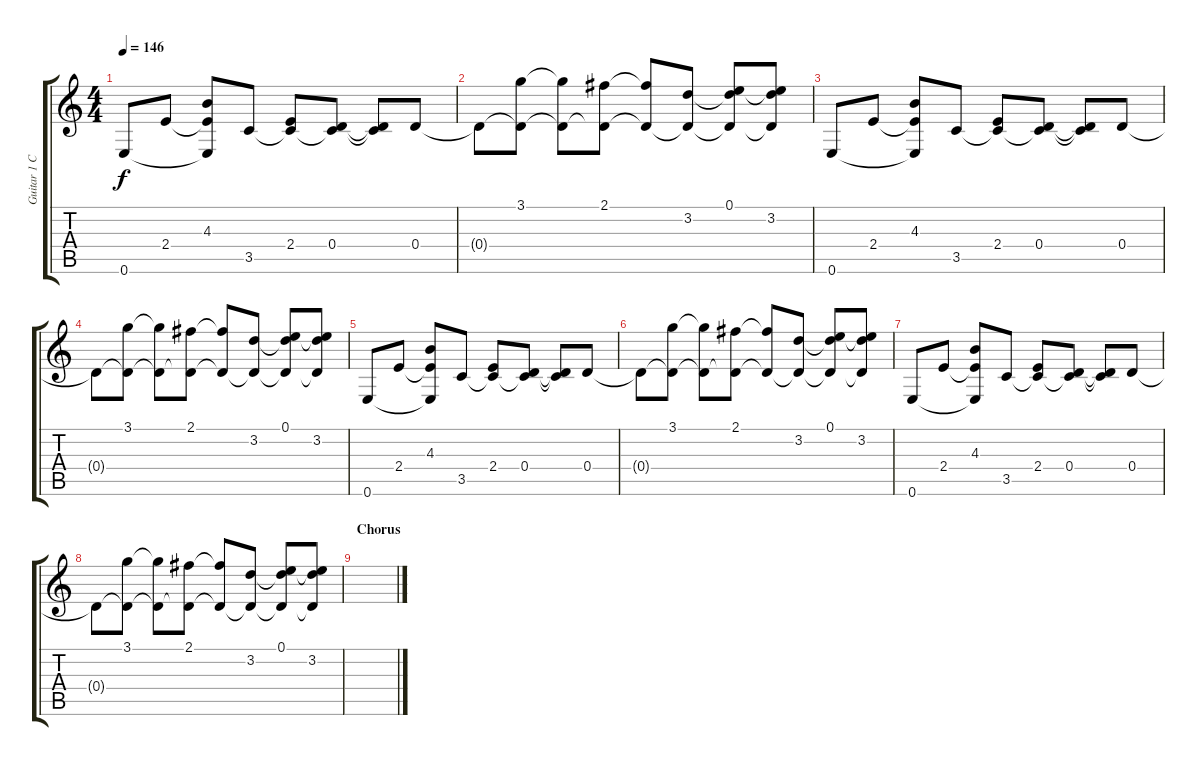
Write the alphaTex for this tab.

\track ("Guitar 1 Clean" "Guitar 1 C") {instrument electricguitarclean}
\staff {score tabs}
\tuning (E4 B3 G3 D3 A2 E2) {hide}
\ts (4 4)
\tempo 146
\clef g2
\ks c
0.6.8{dy f} 2.4.8 (4.3 2.4{t} 0.6{t}).8 3.5.8 (2.4 3.5{t}).8 (0.4 3.5{t}).8 (0.4{t} 3.5{t}).8 0.4.8 |
0.4{t}.8 (3.1 0.4{t}).8 (3.1{t} 0.4{t}).8 (2.1 0.4{t}).8 (2.1{t} 0.4{t}).8 (3.2 0.4{t}).8 (0.1 3.2{t} 0.4{t}).8 (0.1{t} 3.2 0.4{t}).8 |
0.6.8 2.4.8 (4.3 2.4{t} 0.6{t}).8 3.5.8 (2.4 3.5{t}).8 (0.4 3.5{t}).8 (0.4{t} 3.5{t}).8 0.4.8 |
0.4{t}.8 (3.1 0.4{t}).8 (3.1{t} 0.4{t}).8 (2.1 0.4{t}).8 (2.1{t} 0.4{t}).8 (3.2 0.4{t}).8 (0.1 3.2{t} 0.4{t}).8 (0.1{t} 3.2 0.4{t}).8 |
0.6.8 2.4.8 (4.3 2.4{t} 0.6{t}).8 3.5.8 (2.4 3.5{t}).8 (0.4 3.5{t}).8 (0.4{t} 3.5{t}).8 0.4.8 |
0.4{t}.8 (3.1 0.4{t}).8 (3.1{t} 0.4{t}).8 (2.1 0.4{t}).8 (2.1{t} 0.4{t}).8 (3.2 0.4{t}).8 (0.1 3.2{t} 0.4{t}).8 (0.1{t} 3.2 0.4{t}).8 |
0.6.8 2.4.8 (4.3 2.4{t} 0.6{t}).8 3.5.8 (2.4 3.5{t}).8 (0.4 3.5{t}).8 (0.4{t} 3.5{t}).8 0.4.8 |
0.4{t}.8 (3.1 0.4{t}).8 (3.1{t} 0.4{t}).8 (2.1 0.4{t}).8 (2.1{t} 0.4{t}).8 (3.2 0.4{t}).8 (0.1 3.2{t} 0.4{t}).8 (0.1{t} 3.2 0.4{t}).8 |
\section ("" "Chorus")
